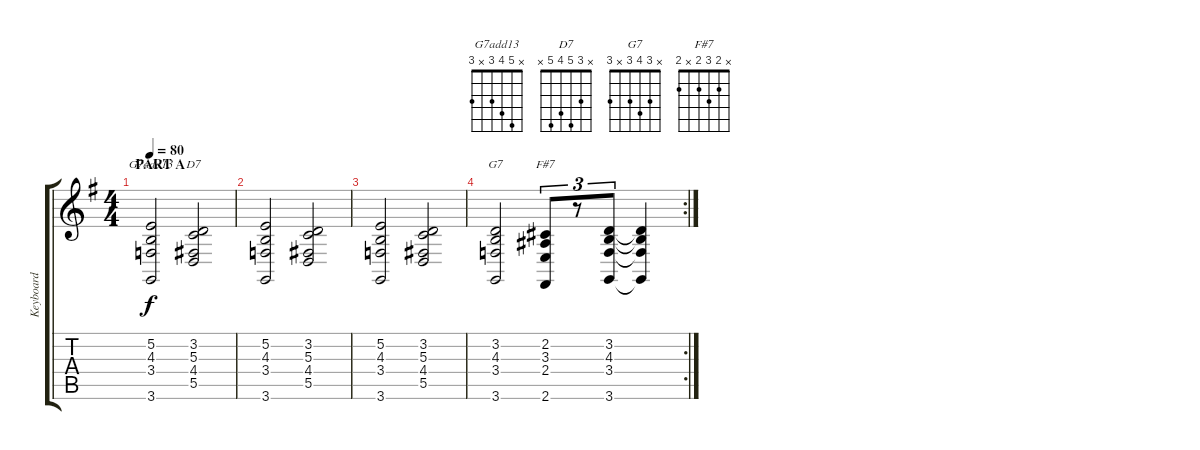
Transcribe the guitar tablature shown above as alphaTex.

\track ("Keyboard" "Keyboard") {instrument electricpiano1}
\staff {score tabs}
\tuning (E4 B3 G3 D3 A2 E2) {hide}
\chord ("G7add13" x 5 4 3 x 3)
\chord ("D7" x 3 5 4 5 x)
\chord ("G7" x 3 4 3 x 3)
\chord ("F#7" x 2 3 2 x 2)
\ts (4 4)
\section ("" "PART A")
\tempo 80
\clef g2
\ks g
(5.2 4.3 3.4 3.6).2{ch "G7add13" dy f instrument electricpiano1} (3.2 5.3 4.4 5.5).2{ch "D7"} |
(5.2 4.3 3.4 3.6).2 (3.2 5.3 4.4 5.5).2 |
(5.2 4.3 3.4 3.6).2 (3.2 5.3 4.4 5.5).2 |
\rc 2
(3.2 4.3 3.4 3.6).2{ch "G7"} (2.2 3.3 2.4 2.6).8{tu (3 2) ch "F#7"} r.8{tu (3 2)} (3.2 4.3 3.4 3.6).8{tu (3 2)} (3.2{t} 4.3{t} 3.4{t} 3.6{t}).4
